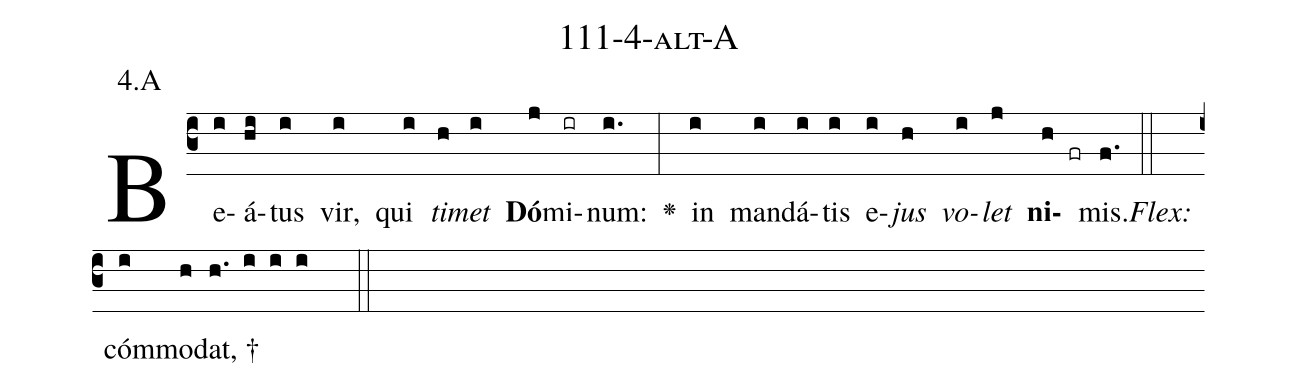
name: 111-4-alt-A;
annotation: 4.A;
%%
(c3)Be(i)á(hi)tus(i) vir,(i) qui(i) <i>ti</i>(h)<i>met</i>(i) <b>Dó</b>(j)mi(ir)num:(i.) <v>\greheightstar</v>(:) in(i) man(i)dá(i)tis(i) e(i)<i>jus</i>(h) <i>vo</i>(i)<i>let</i>(j) <b>ni</b>(h fr)mis.(f.) (::)
<i>Flex:</i>()  cóm(i)mo(h)dat, †(h. i i i  ::)

%E(i) u(h) o(i) u(j) a(h) e.(f.) (::)
